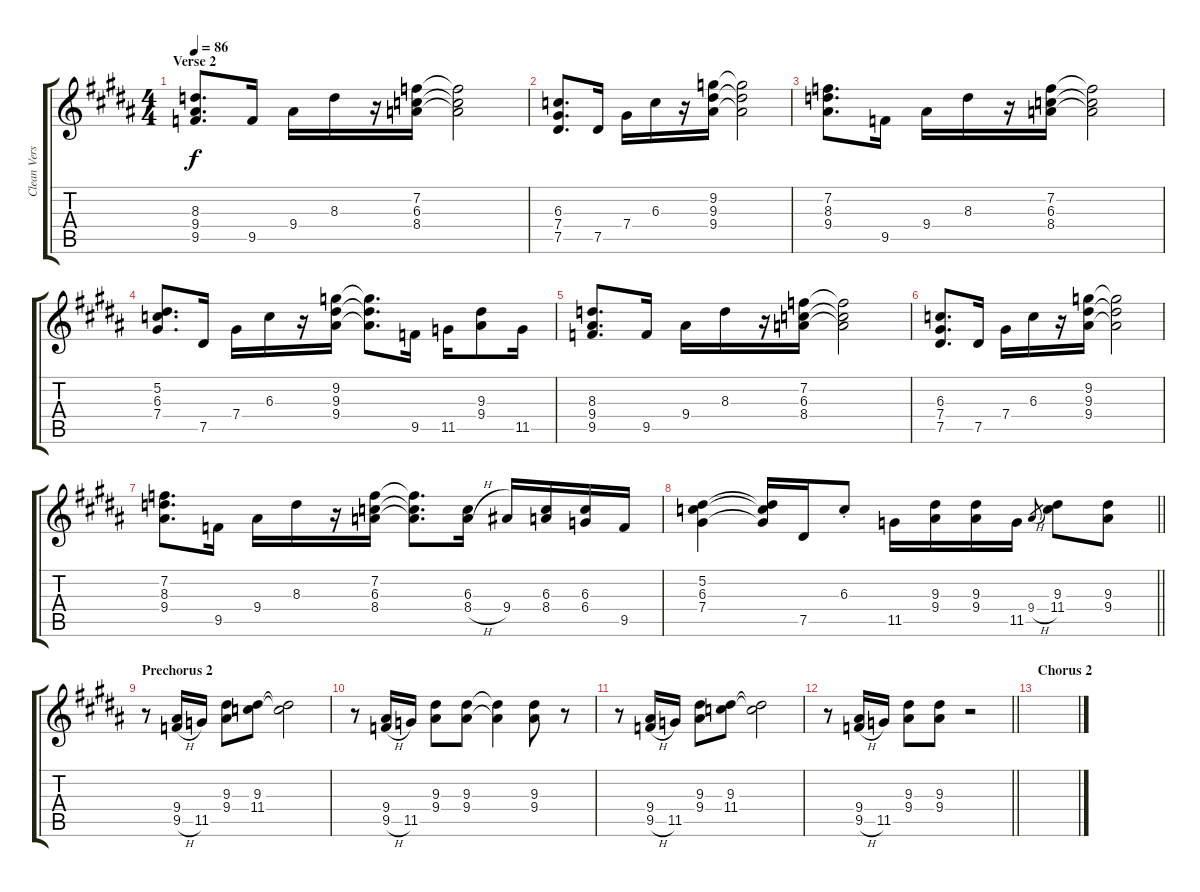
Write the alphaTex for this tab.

\track ("Clean Verse (Electric 2)" "Clean Vers") {instrument electricguitarclean}
\staff {score tabs}
\tuning (Eb4 Bb3 Gb3 Db3 Ab2 Eb2) {hide}
\ts (4 4)
\section ("" "Verse 2")
\tempo 86
\clef g2
\ks b
(8.3 9.4 9.5).8{d dy f} 9.5.16 9.4.16 8.3.16 r.16 (7.2 6.3 8.4).16 (7.2{t} 6.3{t} 8.4{t}).2 |
(6.3 7.4 7.5).8{d} 7.5.16 7.4.16 6.3.16 r.16 (9.2 9.3 9.4).16 (9.2{t} 9.3{t} 9.4{t}).2 |
(7.2 8.3 9.4).8{d} 9.5.16 9.4.16 8.3.16 r.16 (7.2 6.3 8.4).16 (7.2{t} 6.3{t} 8.4{t}).2 |
(5.2 6.3 7.4).8{d} 7.5.16 7.4.16 6.3.16 r.16 (9.2 9.3 9.4).16 (9.2{t} 9.3{t} 9.4{t}).8{d} 9.5.16 11.5.16 (9.3 9.4).8 11.5.16 |
(8.3 9.4 9.5).8{d} 9.5.16 9.4.16 8.3.16 r.16 (7.2 6.3 8.4).16 (7.2{t} 6.3{t} 8.4{t}).2 |
(6.3 7.4 7.5).8{d} 7.5.16 7.4.16 6.3.16 r.16 (9.2 9.3 9.4).16 (9.2{t} 9.3{t} 9.4{t}).2 |
(7.2 8.3 9.4).8{d} 9.5.16 9.4.16 8.3.16 r.16 (7.2 6.3 8.4).16 (7.2{t} 6.3{t} 8.4{t}).8{d} (6.3 8.4{h}).16 9.4.16 (6.3 8.4).16 (6.3 6.4).16 9.5.16 |
\barLineRight lightlight
(5.2 6.3 7.4).4 (5.2{t} 6.3{t} 7.4{t}).16 7.5.16 6.3{st}.8 11.5.16 (9.3 9.4).16 (9.3 9.4).16 11.5.16 9.4{h}.8{gr} (9.3 11.4).8 (9.3 9.4).8 |
\section ("" "Prechorus 2")
r.8 (9.4 9.5{h}).16 11.5.16 (9.3 9.4).8 (9.3 11.4).8 (9.3{t} 11.4{t}).2 |
r.8 (9.4 9.5{h}).16 11.5.16 (9.3 9.4).8 (9.3 9.4).8 (9.3{t} 9.4{t}).4 (9.3 9.4).8 r.8 |
r.8 (9.4 9.5{h}).16 11.5.16 (9.3 9.4).8 (9.3 11.4).8 (9.3{t} 11.4{t}).2 |
\barLineRight lightlight
r.8 (9.4 9.5{h}).16 11.5.16 (9.3 9.4).8 (9.3 9.4).8 r.2 |
\section ("" "Chorus 2")
